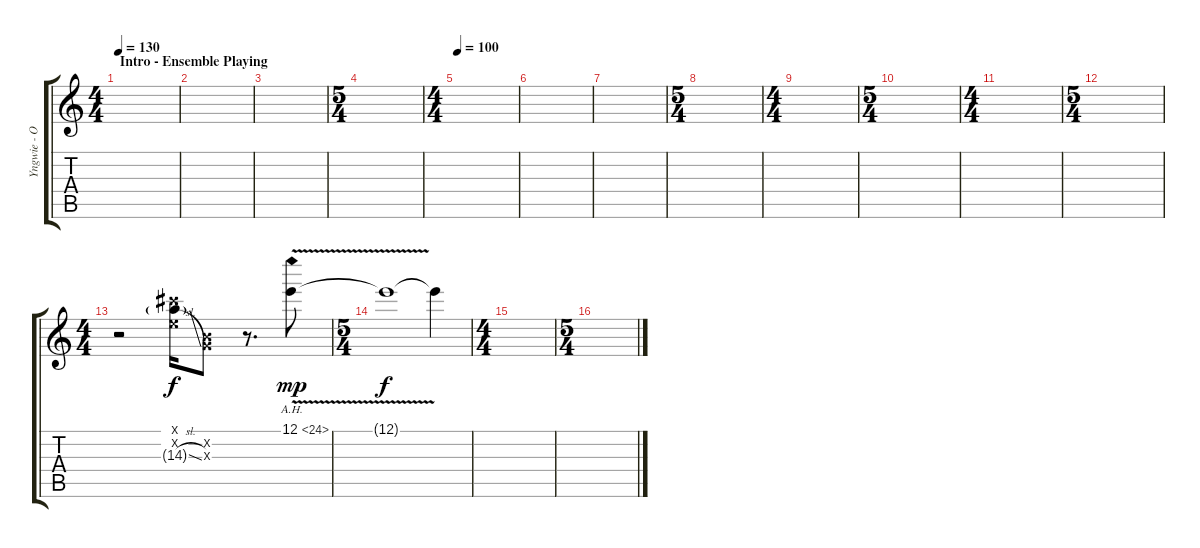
\track ("Yngwie - Overdub" "Yngwie - O") {instrument distortionguitar}
\staff {score tabs}
\tuning (E4 B3 G3 D3 A2 E2) {hide}
\ts (4 4)
\section ("" "Intro - Ensemble Playing")
\tempo 130
\clef g2
\ks c
|
|
|
\ts (5 4)
|
\ts (4 4)
\tempo 100
|
|
|
\ts (5 4)
|
\ts (4 4)
|
\ts (5 4)
|
\ts (4 4)
|
\ts (5 4)
|
\ts (4 4)
r.2 (0.1{x} 14.2{x} 14.3{sl g}).16 (0.2{x} 0.3{x}).8{dy f} r.8{d} 12.1{ah 12 v}.8{dy mp} |
\ts (5 4)
12.1{t}.1{dy f} 12.1{t}.4 |
\ts (4 4)
|
\ts (5 4)
